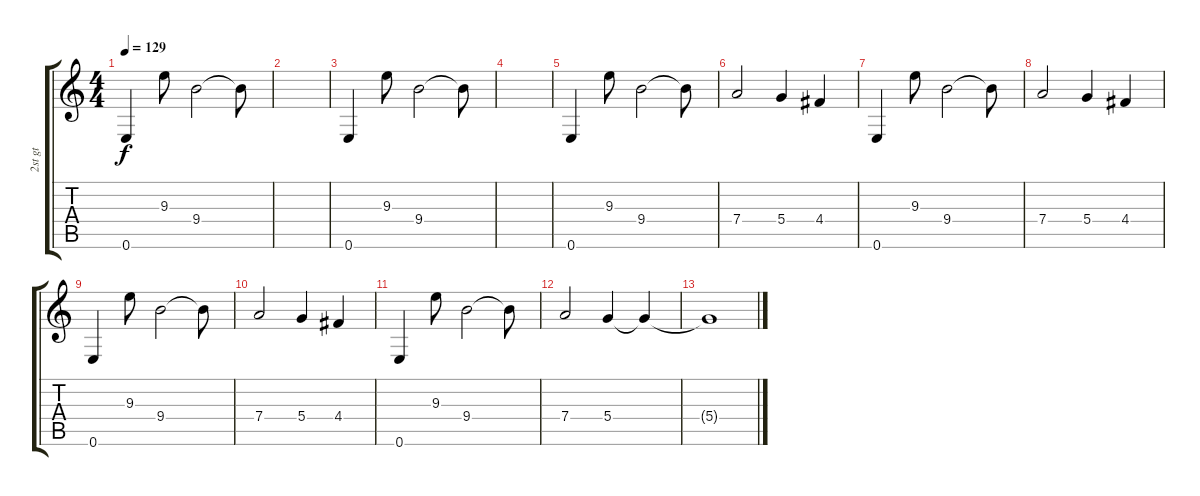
\track ("2st gt" "2st gt") {instrument distortionguitar}
\staff {score tabs}
\tuning (E4 B3 G3 D3 A2 E2) {hide}
\ts (4 4)
\tempo 129
\clef g2
\ks c
0.6.4{dy f} 9.3.8 9.4.2 9.4{t}.8 |
|
0.6.4 9.3.8 9.4.2 9.4{t}.8 |
|
0.6.4 9.3.8 9.4.2 9.4{t}.8 |
7.4.2 5.4.4 4.4.4 |
0.6.4 9.3.8 9.4.2 9.4{t}.8 |
7.4.2 5.4.4 4.4.4 |
0.6.4 9.3.8 9.4.2 9.4{t}.8 |
7.4.2 5.4.4 4.4.4 |
0.6.4 9.3.8 9.4.2 9.4{t}.8 |
7.4.2 5.4.4 5.4{t}.4 |
5.4{t}.1
